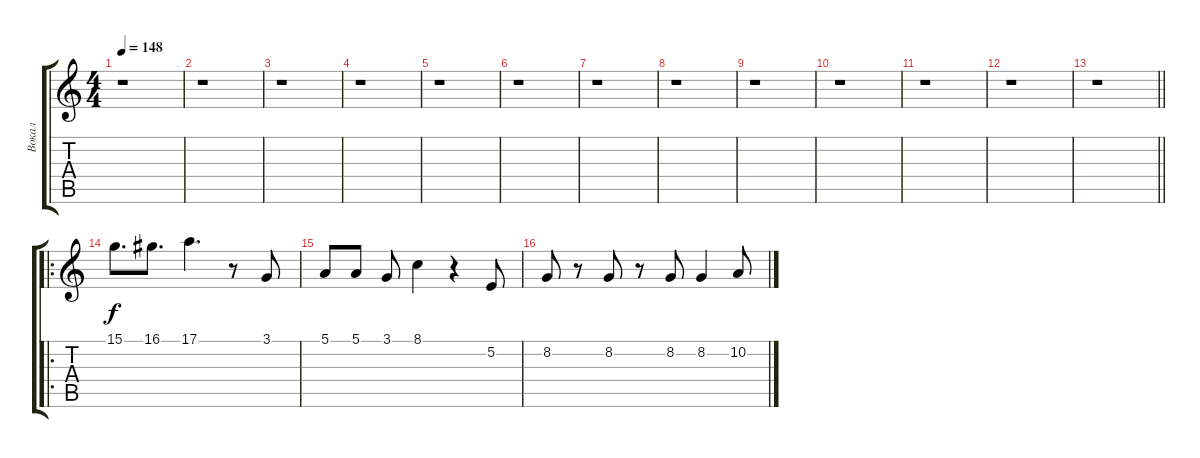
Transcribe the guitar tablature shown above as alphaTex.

\track ("Вокал" "Вокал") {instrument oboe}
\staff {score tabs}
\tuning (E4 B3 G3 D3 A2 E2) {hide}
\ts (4 4)
\tempo 148
\clef g2
\ks c
r.1{dy f} |
r.1 |
r.1 |
r.1 |
r.1 |
r.1 |
r.1 |
r.1 |
r.1 |
r.1 |
r.1 |
r.1 |
\barLineRight lightlight
r.1 |
\ro
15.1.8{d} 16.1.8{d} 17.1.4{d} r.8 3.1.8 |
5.1.8 5.1.8 3.1.8 8.1.4 r.4 5.2.8 |
8.2.8 r.8 8.2.8 r.8 8.2.8 8.2.4 10.2.8
